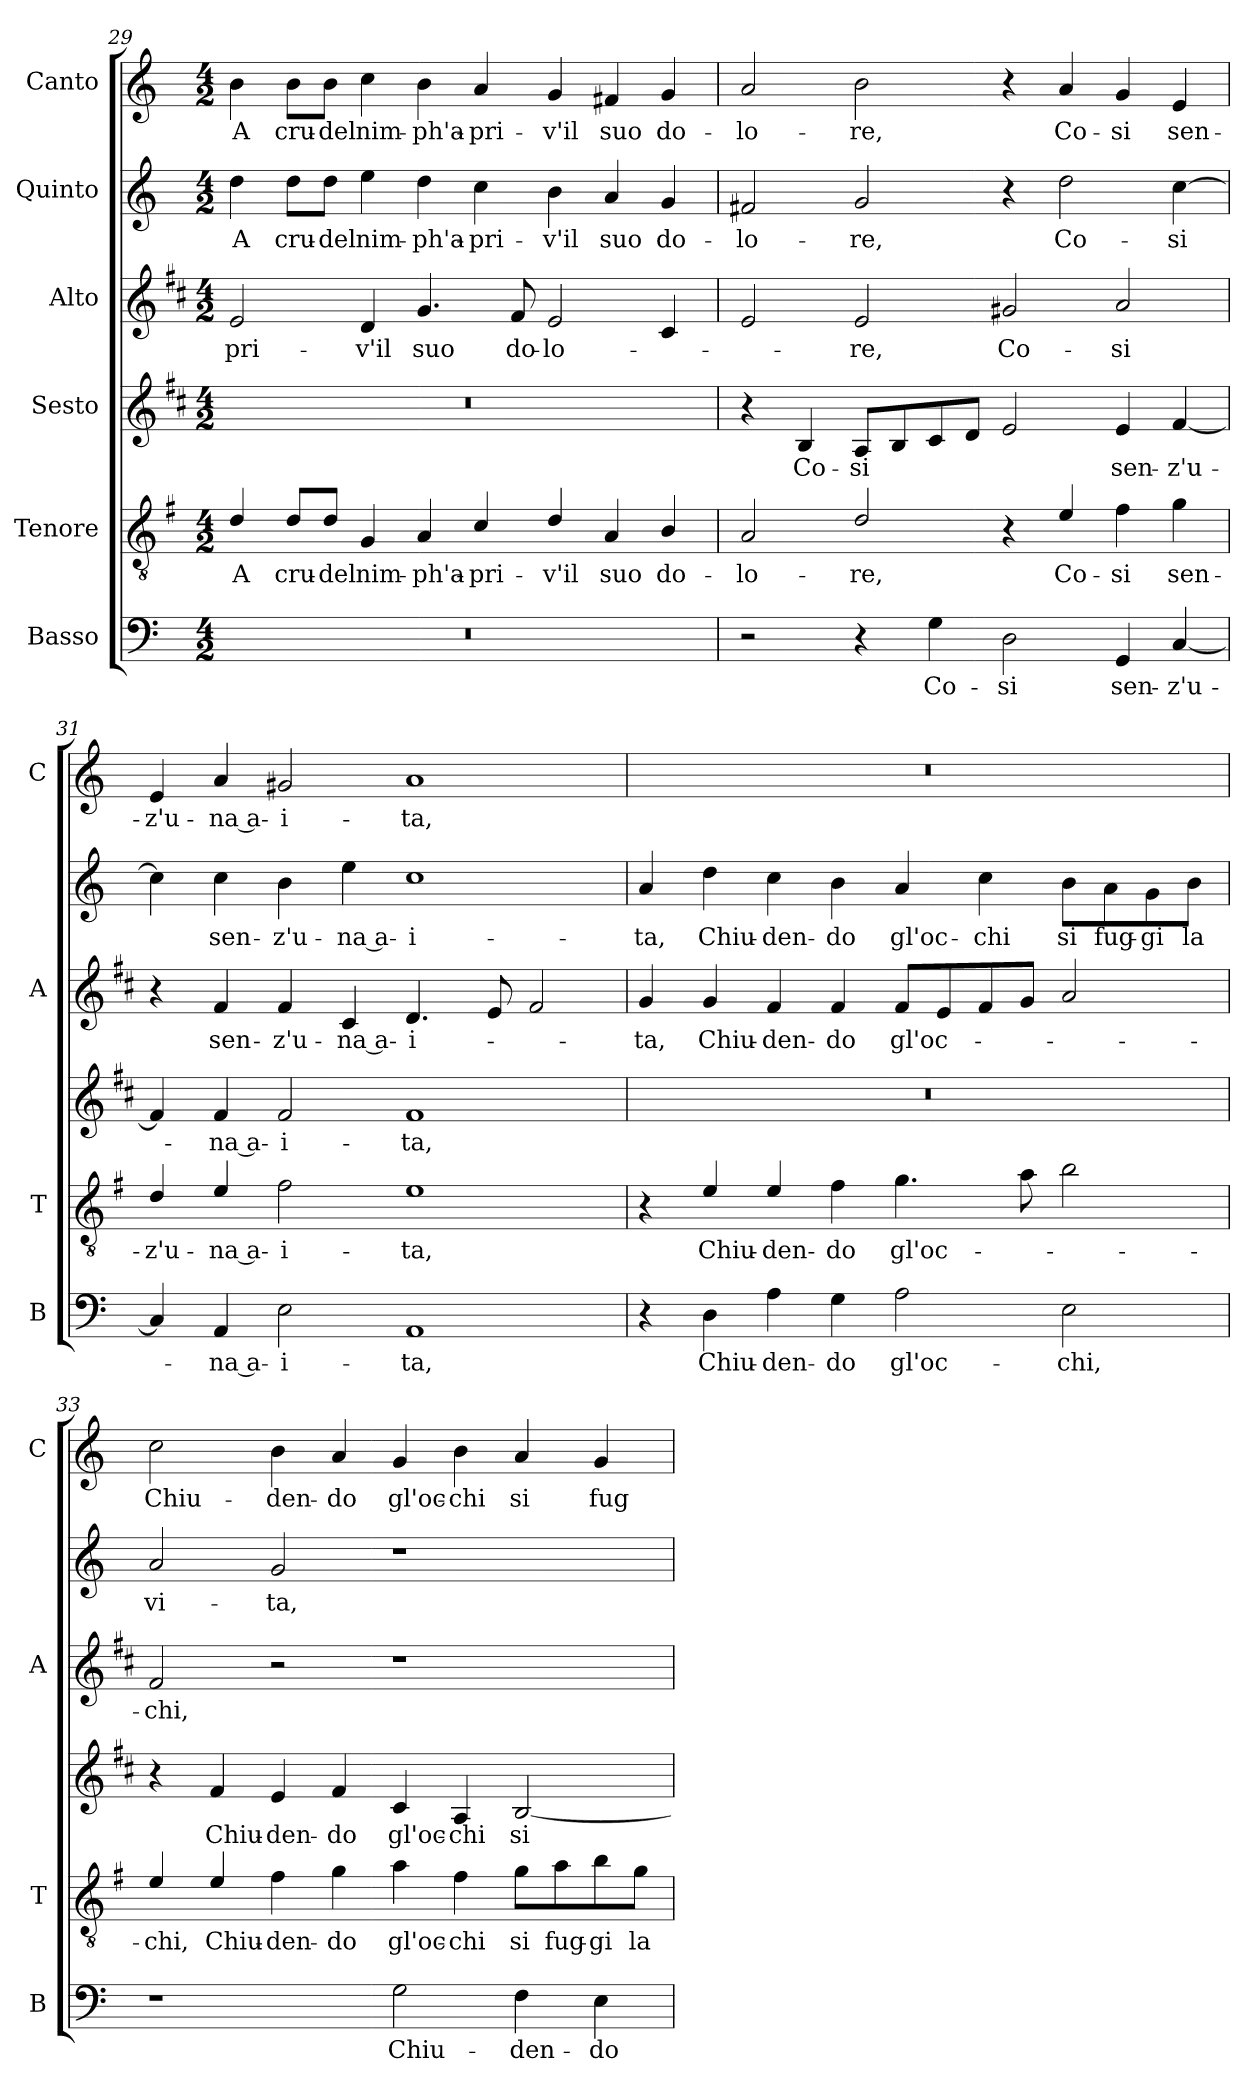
**kern	**text	**kern	**text	**kern	**text	**kern	**text	**kern	**text	**kern	**text
*part6	*part6	*part5	*part5	*part4	*part4	*part3	*part3	*part2	*part2	*part1	*part1
*staff6	*staff6	*staff5	*staff5	*staff4	*staff4	*staff3	*staff3	*staff2	*staff2	*staff1	*staff1
*I"Basso	*	*I"Tenore	*	*I"Sesto	*	*I"Alto	*	*I"Quinto	*	*I"Canto	*
*I'B	*	*I'T	*	*	*	*I'A	*	*	*	*I'C	*
!!LO:PB:g=z
*clefF4	*	*clefGv2	*	*clefG2	*	*clefG2	*	*clefG2	*	*clefG2	*
*	*	*ITrd4c7	*	*ITrd1c2	*	*ITrd1c2	*	*	*	*	*
*k[]	*	*k[]	*	*k[]	*	*k[]	*	*k[]	*	*k[]	*
*C:	*	*C:	*	*C:	*	*C:	*	*C:	*	*C:	*
*M4/2	*	*M4/2	*	*M4/2	*	*M4/2	*	*M4/2	*	*M4/2	*
=29	=29	=29	=29	=29	=29	=29	=29	=29	=29	=29	=29
!	!	!	!LO:LY:b	!	!	!	!LO:LY:b	!	!LO:LY:b	!	!LO:LY:b
0r	.	4G/	A	0r	.	2d/	-pri-	4dd\	A	4b\	A
!	!	!	!LO:LY:b	!	!	!	!	!	!LO:LY:b	!	!LO:LY:b
.	.	8G/L	cru-	.	.	.	.	8dd\L	cru-	8b\L	cru-
!	!	!	!LO:LY:b	!	!	!	!	!	!LO:LY:b	!	!LO:LY:b
.	.	8G/J	-del	.	.	.	.	8dd\J	-del	8b\J	-del
!	!	!	!LO:LY:b	!	!	!	!LO:LY:b	!	!LO:LY:b	!	!LO:LY:b
.	.	4C/	nim-	.	.	4c/	-v'il	4ee\	nim-	4cc\	nim-
!	!	!	!LO:LY:b	!	!	!	!LO:LY:b	!	!LO:LY:b	!	!LO:LY:b
.	.	4D/	-ph'a-	.	.	4.f/	suo	4dd\	-ph'a-	4b\	-ph'a-
!	!	!	!LO:LY:b	!	!	!	!	!	!LO:LY:b	!	!LO:LY:b
.	.	4F/	-pri-	.	.	.	.	4cc\	-pri-	4a/	-pri-
!	!	!	!	!	!	!	!LO:LY:b	!	!	!	!
.	.	.	.	.	.	8e/	do-	.	.	.	.
!	!	!	!LO:LY:b	!	!	!	!LO:LY:b	!	!LO:LY:b	!	!LO:LY:b
.	.	4G/	-v'il	.	.	2d/	-lo-	4b\	-v'il	4g/	-v'il
!	!	!	!LO:LY:b	!	!	!	!	!	!LO:LY:b	!	!LO:LY:b
.	.	4D/	suo	.	.	.	.	4a/	suo	4f#X/	suo
!	!	!	!LO:LY:b	!	!	!	!	!	!LO:LY:b	!	!LO:LY:b
.	.	4E/	do-	.	.	4B/	.	4g/	do-	4g/	do-
=30	=30	=30	=30	=30	=30	=30	=30	=30	=30	=30	=30
!	!	!	!LO:LY:b	!	!	!	!	!	!LO:LY:b	!	!LO:LY:b
2r	.	2D/	-lo-	4r	.	2d/	.	2f#X/	-lo-	2a/	-lo-
!	!	!	!	!	!LO:LY:b	!	!	!	!	!	!
.	.	.	.	4A/	Co-	.	.	.	.	.	.
!	!	!	!LO:LY:b	!	!LO:LY:b	!	!LO:LY:b	!	!LO:LY:b	!	!LO:LY:b
4r	.	2G/	-re,	8G/L	-si	2d/	-re,	2g/	-re,	2b\	-re,
.	.	.	.	8A/	.	.	.	.	.	.	.
!	!LO:LY:b	!	!	!	!	!	!	!	!	!	!
4G\	Co-	.	.	8B/	.	.	.	.	.	.	.
.	.	.	.	8c/J	.	.	.	.	.	.	.
!	!LO:LY:b	!	!	!	!	!	!LO:LY:b	!	!	!	!
2D\	-si	4r	.	2d/	.	2f#X/	Co-	4r	.	4r	.
!	!	!	!LO:LY:b	!	!	!	!	!	!LO:LY:b	!	!LO:LY:b
.	.	4A/	Co-	.	.	.	.	2dd\	Co-	4a/	Co-
!	!LO:LY:b	!	!LO:LY:b	!	!LO:LY:b	!	!LO:LY:b	!	!	!	!LO:LY:b
4GG/	sen-	4B\	-si	4d/	sen-	2g/	-si	.	.	4g/	-si
!	!LO:LY:b	!	!LO:LY:b	!	!LO:LY:b	!	!	!	!LO:LY:b	!	!LO:LY:b
[4C/	-z'u-	4c\	sen-	[4e/	-z'u-	.	.	[4cc\	-si	4e/	sen-
=31	=31	=31	=31	=31	=31	=31	=31	=31	=31	=31	=31
!	!	!	!LO:LY:b	!	!	!	!	!	!	!	!LO:LY:b
4C/]	.	4G/	-z'u-	4e/]	.	4r	.	4cc\]	.	4e/	-z'u-
!	!LO:LY:b	!	!LO:LY:b	!	!LO:LY:b	!	!LO:LY:b	!	!LO:LY:b	!	!LO:LY:b
4AA/	-na a-	4A/	-na a-	4e/	-na a-	4e/	sen-	4cc\	sen-	4a/	-na a-
!	!LO:LY:b	!	!LO:LY:b	!	!LO:LY:b	!	!LO:LY:b	!	!LO:LY:b	!	!LO:LY:b
2E\	-i-	2B\	-i-	2e/	-i-	4e/	-z'u-	4b\	-z'u-	2g#X/	-i-
!	!	!	!	!	!	!	!LO:LY:b	!	!LO:LY:b	!	!
.	.	.	.	.	.	4B/	-na a-	4ee\	-na a-	.	.
!	!LO:LY:b	!	!LO:LY:b	!	!LO:LY:b	!	!LO:LY:b	!	!LO:LY:b	!	!LO:LY:b
1AA	-ta,	1A	-ta,	1e	-ta,	4.c/	-i-	1cc	-i-	1a	-ta,
.	.	.	.	.	.	8d/	.	.	.	.	.
.	.	.	.	.	.	2e/	.	.	.	.	.
!!LO:LB:g=z
=32	=32	=32	=32	=32	=32	=32	=32	=32	=32	=32	=32
!	!	!	!	!	!	!	!LO:LY:b	!	!LO:LY:b	!	!
4r	.	4r	.	0r	.	4f/	-ta,	4a/	-ta,	0r	.
!	!LO:LY:b	!	!LO:LY:b	!	!	!	!LO:LY:b	!	!LO:LY:b	!	!
4D\	Chiu-	4A/	Chiu-	.	.	4f/	Chiu-	4dd\	Chiu-	.	.
!	!LO:LY:b	!	!LO:LY:b	!	!	!	!LO:LY:b	!	!LO:LY:b	!	!
4A\	-den-	4A/	-den-	.	.	4e/	-den-	4cc\	-den-	.	.
!	!LO:LY:b	!	!LO:LY:b	!	!	!	!LO:LY:b	!	!LO:LY:b	!	!
4G\	-do	4B\	-do	.	.	4e/	-do	4b\	-do	.	.
!	!LO:LY:b	!	!LO:LY:b	!	!	!	!LO:LY:b	!	!LO:LY:b	!	!
2A\	gl'oc-	4.c\	gl'oc-	.	.	8e/L	gl'oc-	4a/	gl'oc-	.	.
.	.	.	.	.	.	8d/	.	.	.	.	.
!	!	!	!	!	!	!	!	!	!LO:LY:b	!	!
.	.	.	.	.	.	8e/	.	4cc\	-chi	.	.
.	.	8d\	.	.	.	8f/J	.	.	.	.	.
!	!LO:LY:b	!	!	!	!	!	!	!	!LO:LY:b	!	!
2E\	-chi,	2e\	.	.	.	2g/	.	8b\L	si	.	.
!	!	!	!	!	!	!	!	!	!LO:LY:b	!	!
.	.	.	.	.	.	.	.	8a\	fug-	.	.
!	!	!	!	!	!	!	!	!	!LO:LY:b	!	!
.	.	.	.	.	.	.	.	8g\	-gi	.	.
!	!	!	!	!	!	!	!	!	!LO:LY:b	!	!
.	.	.	.	.	.	.	.	8b\J	la	.	.
=33	=33	=33	=33	=33	=33	=33	=33	=33	=33	=33	=33
!	!	!	!LO:LY:b	!	!	!	!LO:LY:b	!	!LO:LY:b	!	!LO:LY:b
1r	.	4A/	-chi,	4r	.	2e/	-chi,	2a/	vi-	2cc\	Chiu-
!	!	!	!LO:LY:b	!	!LO:LY:b	!	!	!	!	!	!
.	.	4A/	Chiu-	4e/	Chiu-	.	.	.	.	.	.
!	!	!	!LO:LY:b	!	!LO:LY:b	!	!	!	!LO:LY:b	!	!LO:LY:b
.	.	4B\	-den-	4d/	-den-	2r	.	2g/	-ta,	4b\	-den-
!	!	!	!LO:LY:b	!	!LO:LY:b	!	!	!	!	!	!LO:LY:b
.	.	4c\	-do	4e/	-do	.	.	.	.	4a/	-do
!	!LO:LY:b	!	!LO:LY:b	!	!LO:LY:b	!	!	!	!	!	!LO:LY:b
2G\	Chiu-	4d\	gl'oc-	4B/	gl'oc-	1r	.	1r	.	4g/	gl'oc-
!	!	!	!LO:LY:b	!	!LO:LY:b	!	!	!	!	!	!LO:LY:b
.	.	4B\	-chi	4G/	-chi	.	.	.	.	4b\	-chi
!	!LO:LY:b	!	!LO:LY:b	!	!LO:LY:b	!	!	!	!	!	!LO:LY:b
4F\	-den-	8c\L	si	[2A/	si	.	.	.	.	4a/	si
!	!	!	!LO:LY:b	!	!	!	!	!	!	!	!
.	.	8d\	fug-	.	.	.	.	.	.	.	.
!	!LO:LY:b	!	!LO:LY:b	!	!	!	!	!	!	!	!LO:LY:b
4E\	-do	8e\	-gi	.	.	.	.	.	.	4g/	fug-
!	!	!	!LO:LY:b	!	!	!	!	!	!	!	!
.	.	8c\J	la	.	.	.	.	.	.	.	.
=	=	=	=	=	=	=	=	=	=	=	=
*-	*-	*-	*-	*-	*-	*-	*-	*-	*-	*-	*-
